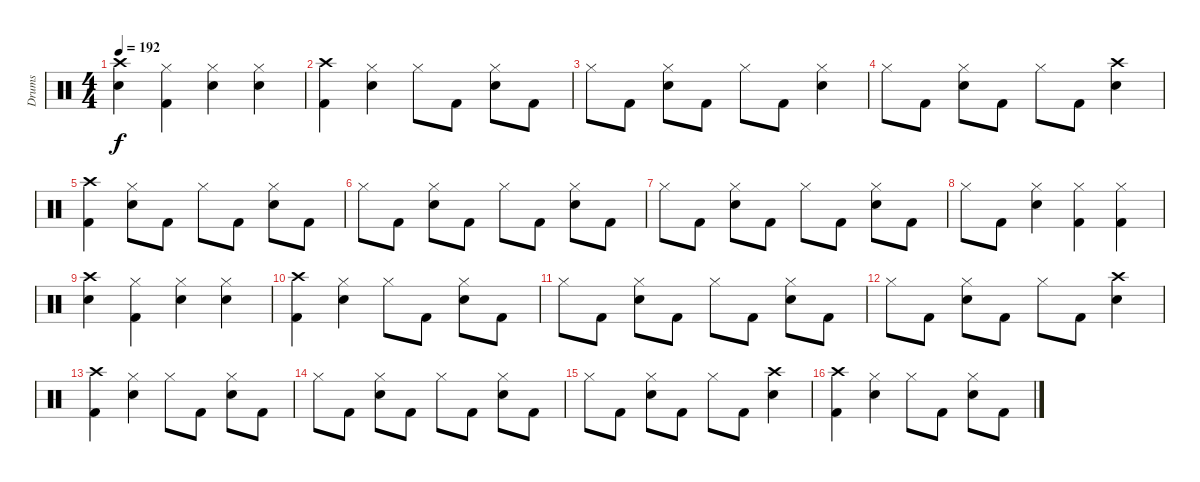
\track ("Drums" "Drums") {instrument percussion}
\staff {score}
\articulation defaults
\ts (4 4)
\tempo 192
\clef neutral
\ks c
("Crash high (hit)" "Electric Snare (hit)").4{dy f} ("Hi-Hat (closed)" "Kick (hit) 2").4 ("Hi-Hat (closed)" "Electric Snare (hit)").4 ("Hi-Hat (closed)" "Electric Snare (hit)").4 |
("Crash high (hit)" "Kick (hit) 2").4 ("Hi-Hat (closed)" "Electric Snare (hit)").4 "Hi-Hat (closed)".8 "Kick (hit) 2".8 ("Hi-Hat (closed)" "Electric Snare (hit)").8 "Kick (hit) 2".8 |
"Hi-Hat (closed)".8 "Kick (hit) 2".8 ("Hi-Hat (closed)" "Electric Snare (hit)").8 "Kick (hit) 2".8 "Hi-Hat (closed)".8 "Kick (hit) 2".8 ("Hi-Hat (closed)" "Electric Snare (hit)").4 |
"Hi-Hat (closed)".8 "Kick (hit) 2".8 ("Hi-Hat (closed)" "Electric Snare (hit)").8 "Kick (hit) 2".8 "Hi-Hat (closed)".8 "Kick (hit) 2".8 ("Crash high (hit)" "Electric Snare (hit)").4 |
("Crash high (hit)" "Kick (hit) 2").4 ("Hi-Hat (closed)" "Electric Snare (hit)").8 "Kick (hit) 2".8 "Hi-Hat (closed)".8 "Kick (hit) 2".8 ("Hi-Hat (closed)" "Electric Snare (hit)").8 "Kick (hit) 2".8 |
"Hi-Hat (closed)".8 "Kick (hit) 2".8 ("Hi-Hat (closed)" "Electric Snare (hit)").8 "Kick (hit) 2".8 "Hi-Hat (closed)".8 "Kick (hit) 2".8 ("Hi-Hat (closed)" "Electric Snare (hit)").8 "Kick (hit) 2".8 |
"Hi-Hat (closed)".8 "Kick (hit) 2".8 ("Hi-Hat (closed)" "Electric Snare (hit)").8 "Kick (hit) 2".8 "Hi-Hat (closed)".8 "Kick (hit) 2".8 ("Hi-Hat (closed)" "Electric Snare (hit)").8 "Kick (hit) 2".8 |
"Hi-Hat (closed)".8 "Kick (hit) 2".8 ("Hi-Hat (closed)" "Electric Snare (hit)").4 ("Hi-Hat (closed)" "Kick (hit) 2").4 ("Hi-Hat (closed)" "Kick (hit) 2").4 |
("Crash high (hit)" "Electric Snare (hit)").4 ("Hi-Hat (closed)" "Kick (hit) 2").4 ("Hi-Hat (closed)" "Electric Snare (hit)").4 ("Hi-Hat (closed)" "Electric Snare (hit)").4 |
("Crash high (hit)" "Kick (hit) 2").4 ("Hi-Hat (closed)" "Electric Snare (hit)").4 "Hi-Hat (closed)".8 "Kick (hit) 2".8 ("Hi-Hat (closed)" "Electric Snare (hit)").8 "Kick (hit) 2".8 |
"Hi-Hat (closed)".8 "Kick (hit) 2".8 ("Hi-Hat (closed)" "Electric Snare (hit)").8 "Kick (hit) 2".8 "Hi-Hat (closed)".8 "Kick (hit) 2".8 ("Hi-Hat (closed)" "Electric Snare (hit)").8 "Kick (hit) 2".8 |
"Hi-Hat (closed)".8 "Kick (hit) 2".8 ("Hi-Hat (closed)" "Electric Snare (hit)").8 "Kick (hit) 2".8 "Hi-Hat (closed)".8 "Kick (hit) 2".8 ("Crash high (hit)" "Electric Snare (hit)").4 |
("Crash high (hit)" "Kick (hit) 2").4 ("Hi-Hat (closed)" "Electric Snare (hit)").4 "Hi-Hat (closed)".8 "Kick (hit) 2".8 ("Hi-Hat (closed)" "Electric Snare (hit)").8 "Kick (hit) 2".8 |
"Hi-Hat (closed)".8 "Kick (hit) 2".8 ("Hi-Hat (closed)" "Electric Snare (hit)").8 "Kick (hit) 2".8 "Hi-Hat (closed)".8 "Kick (hit) 2".8 ("Hi-Hat (closed)" "Electric Snare (hit)").8 "Kick (hit) 2".8 |
"Hi-Hat (closed)".8 "Kick (hit) 2".8 ("Hi-Hat (closed)" "Electric Snare (hit)").8 "Kick (hit) 2".8 "Hi-Hat (closed)".8 "Kick (hit) 2".8 ("Crash high (hit)" "Electric Snare (hit)").4 |
("Crash high (hit)" "Kick (hit) 2").4 ("Hi-Hat (closed)" "Electric Snare (hit)").4 "Hi-Hat (closed)".8 "Kick (hit) 2".8 ("Hi-Hat (closed)" "Electric Snare (hit)").8 "Kick (hit) 2".8
